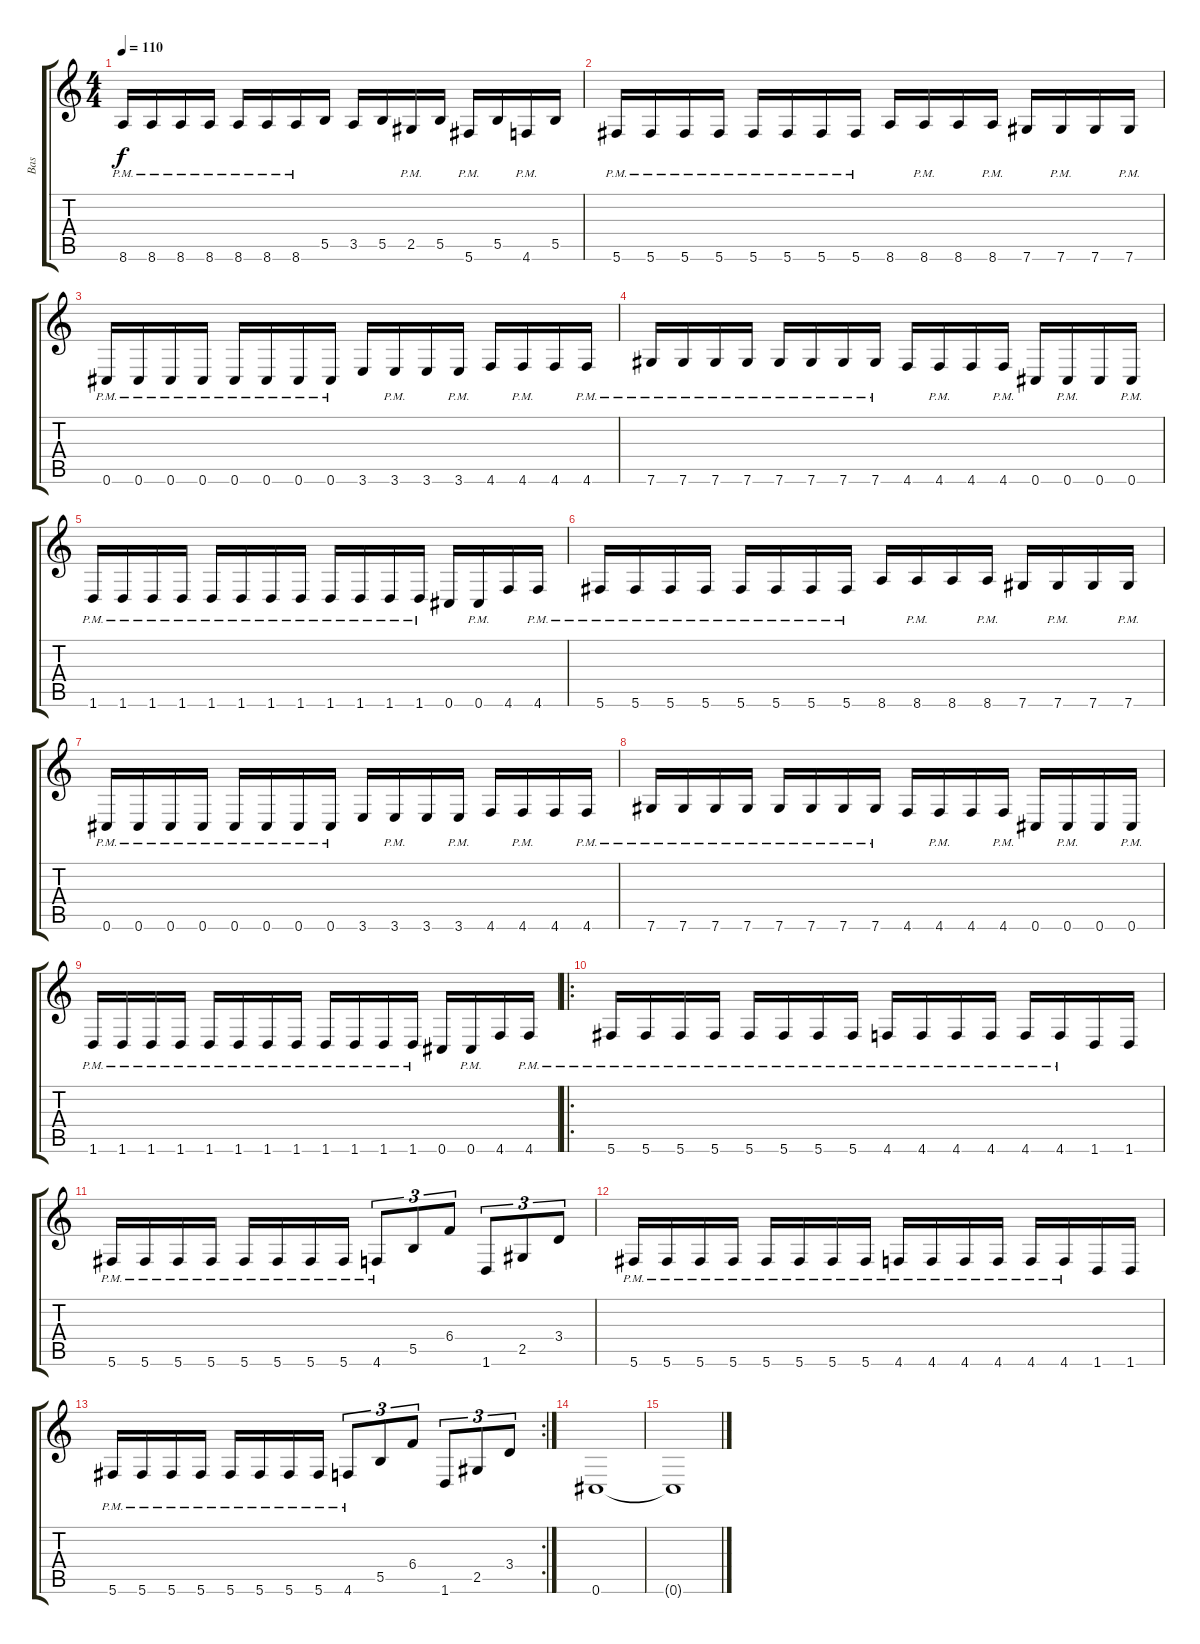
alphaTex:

\track ("Bas" "Bas") {instrument electricbasspick}
\staff {score tabs}
\tuning (Db4 Ab3 E3 B2 Gb2 Db2) {hide}
\ts (4 4)
\tempo 110
\clef g2
\ks c
8.6{pm}.16{dy f} 8.6{pm}.16 8.6{pm}.16 8.6{pm}.16 8.6{pm}.16 8.6{pm}.16 8.6{pm}.16 5.5.16 3.5.16 5.5.16 2.5{pm}.16 5.5.16 5.6{pm}.16 5.5.16 4.6{pm}.16 5.5.16 |
5.6{pm}.16 5.6{pm}.16 5.6{pm}.16 5.6{pm}.16 5.6{pm}.16 5.6{pm}.16 5.6{pm}.16 5.6{pm}.16 8.6.16 8.6{pm}.16 8.6.16 8.6{pm}.16 7.6.16 7.6{pm}.16 7.6.16 7.6{pm}.16 |
0.6{pm}.16 0.6{pm}.16 0.6{pm}.16 0.6{pm}.16 0.6{pm}.16 0.6{pm}.16 0.6{pm}.16 0.6{pm}.16 3.6.16 3.6{pm}.16 3.6.16 3.6{pm}.16 4.6.16 4.6{pm}.16 4.6.16 4.6{pm}.16 |
7.6{pm}.16 7.6{pm}.16 7.6{pm}.16 7.6{pm}.16 7.6{pm}.16 7.6{pm}.16 7.6{pm}.16 7.6{pm}.16 4.6.16 4.6{pm}.16 4.6.16 4.6{pm}.16 0.6.16 0.6{pm}.16 0.6.16 0.6{pm}.16 |
1.6{pm}.16 1.6{pm}.16 1.6{pm}.16 1.6{pm}.16 1.6{pm}.16 1.6{pm}.16 1.6{pm}.16 1.6{pm}.16 1.6{pm}.16 1.6{pm}.16 1.6{pm}.16 1.6{pm}.16 0.6.16 0.6{pm}.16 4.6.16 4.6{pm}.16 |
5.6{pm}.16 5.6{pm}.16 5.6{pm}.16 5.6{pm}.16 5.6{pm}.16 5.6{pm}.16 5.6{pm}.16 5.6{pm}.16 8.6.16 8.6{pm}.16 8.6.16 8.6{pm}.16 7.6.16 7.6{pm}.16 7.6.16 7.6{pm}.16 |
0.6{pm}.16 0.6{pm}.16 0.6{pm}.16 0.6{pm}.16 0.6{pm}.16 0.6{pm}.16 0.6{pm}.16 0.6{pm}.16 3.6.16 3.6{pm}.16 3.6.16 3.6{pm}.16 4.6.16 4.6{pm}.16 4.6.16 4.6{pm}.16 |
7.6{pm}.16 7.6{pm}.16 7.6{pm}.16 7.6{pm}.16 7.6{pm}.16 7.6{pm}.16 7.6{pm}.16 7.6{pm}.16 4.6.16 4.6{pm}.16 4.6.16 4.6{pm}.16 0.6.16 0.6{pm}.16 0.6.16 0.6{pm}.16 |
1.6{pm}.16 1.6{pm}.16 1.6{pm}.16 1.6{pm}.16 1.6{pm}.16 1.6{pm}.16 1.6{pm}.16 1.6{pm}.16 1.6{pm}.16 1.6{pm}.16 1.6{pm}.16 1.6{pm}.16 0.6.16 0.6{pm}.16 4.6.16 4.6{pm}.16 |
\ro
5.6{pm}.16 5.6{pm}.16 5.6{pm}.16 5.6{pm}.16 5.6{pm}.16 5.6{pm}.16 5.6{pm}.16 5.6{pm}.16 4.6{pm}.16 4.6{pm}.16 4.6{pm}.16 4.6{pm}.16 4.6{pm}.16 4.6{pm}.16 1.6.16 1.6.16 |
5.6{pm}.16 5.6{pm}.16 5.6{pm}.16 5.6{pm}.16 5.6{pm}.16 5.6{pm}.16 5.6{pm}.16 5.6{pm}.16 4.6{pm}.8{tu (3 2)} 5.5.8{tu (3 2)} 6.4.8{tu (3 2)} 1.6.8{tu (3 2)} 2.5.8{tu (3 2)} 3.4.8{tu (3 2)} |
5.6{pm}.16 5.6{pm}.16 5.6{pm}.16 5.6{pm}.16 5.6{pm}.16 5.6{pm}.16 5.6{pm}.16 5.6{pm}.16 4.6{pm}.16 4.6{pm}.16 4.6{pm}.16 4.6{pm}.16 4.6{pm}.16 4.6{pm}.16 1.6.16 1.6.16 |
\rc 2
5.6{pm}.16 5.6{pm}.16 5.6{pm}.16 5.6{pm}.16 5.6{pm}.16 5.6{pm}.16 5.6{pm}.16 5.6{pm}.16 4.6{pm}.8{tu (3 2)} 5.5.8{tu (3 2)} 6.4.8{tu (3 2)} 1.6.8{tu (3 2)} 2.5.8{tu (3 2)} 3.4.8{tu (3 2)} |
0.6.1 |
0.6{t}.1
